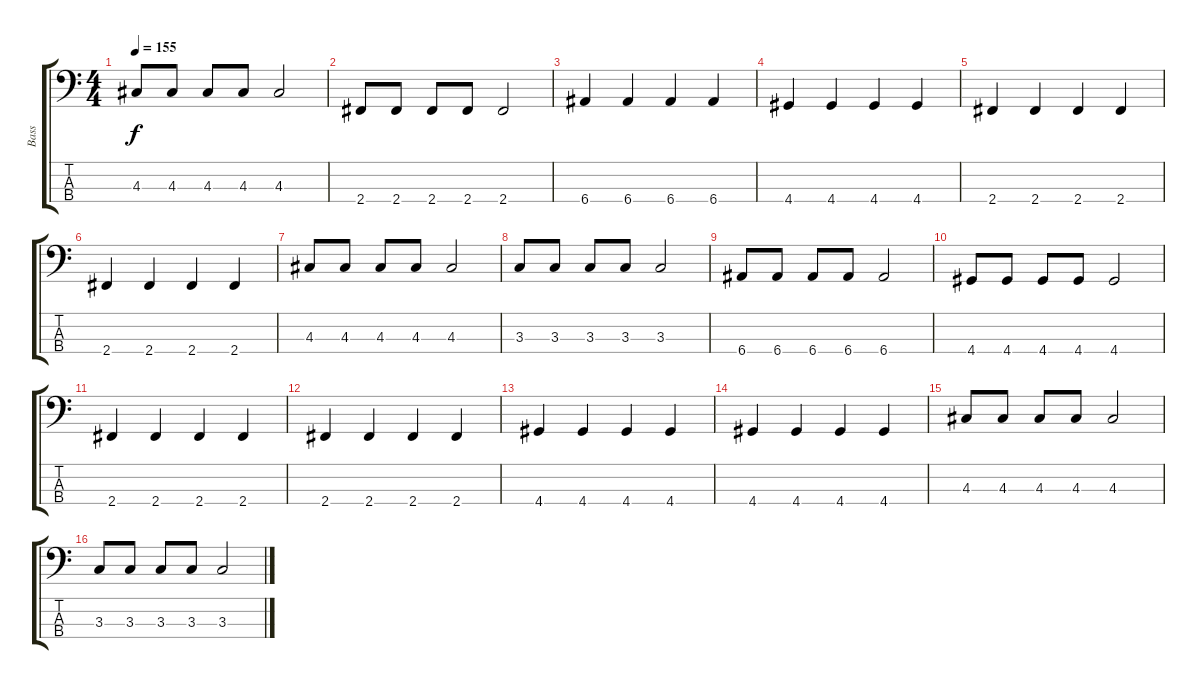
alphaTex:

\track ("Bass" "Bass") {instrument electricbasspick}
\staff {score tabs}
\tuning (G2 D2 A1 E1) {hide}
\ts (4 4)
\tempo 155
\clef f4
\ks c
4.3.8{dy f} 4.3.8 4.3.8 4.3.8 4.3.2 |
2.4.8 2.4.8 2.4.8 2.4.8 2.4.2 |
6.4.4 6.4.4 6.4.4 6.4.4 |
4.4.4 4.4.4 4.4.4 4.4.4 |
2.4.4 2.4.4 2.4.4 2.4.4 |
2.4.4 2.4.4 2.4.4 2.4.4 |
4.3.8 4.3.8 4.3.8 4.3.8 4.3.2 |
3.3.8 3.3.8 3.3.8 3.3.8 3.3.2 |
6.4.8 6.4.8 6.4.8 6.4.8 6.4.2 |
4.4.8 4.4.8 4.4.8 4.4.8 4.4.2 |
2.4.4 2.4.4 2.4.4 2.4.4 |
2.4.4 2.4.4 2.4.4 2.4.4 |
4.4.4 4.4.4 4.4.4 4.4.4 |
4.4.4 4.4.4 4.4.4 4.4.4 |
4.3.8 4.3.8 4.3.8 4.3.8 4.3.2 |
3.3.8 3.3.8 3.3.8 3.3.8 3.3.2
